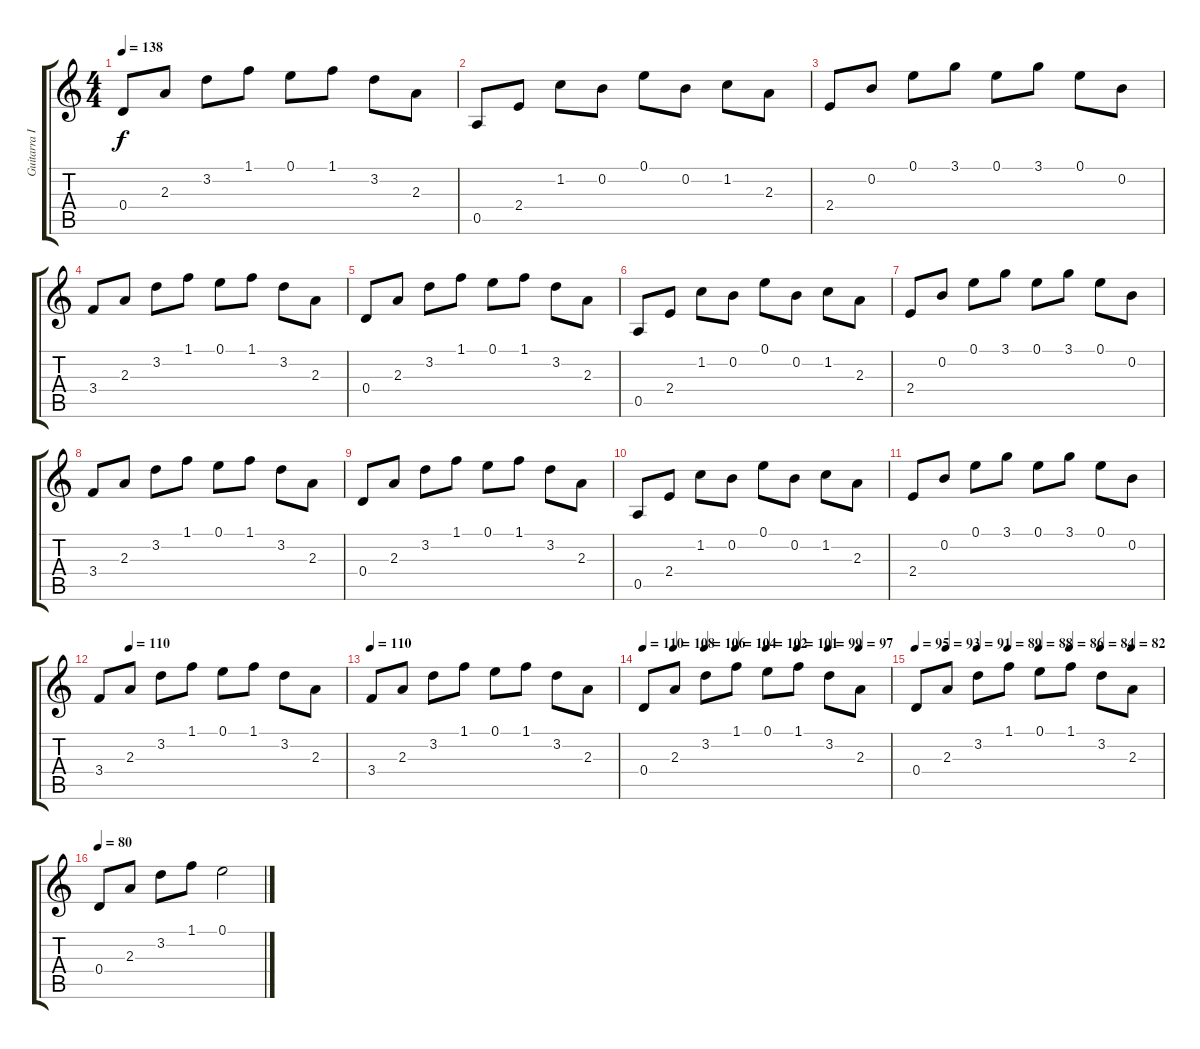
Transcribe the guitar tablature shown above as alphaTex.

\track ("Guitarra I (Limpio)" "Guitarra I") {instrument electricguitarclean}
\staff {score tabs}
\tuning (E4 B3 G3 D3 A2 E2) {hide}
\ts (4 4)
\tempo 138
\clef g2
\ks c
0.4.8{dy f} 2.3.8 3.2.8 1.1.8 0.1.8 1.1.8 3.2.8 2.3.8 |
0.5.8 2.4.8 1.2.8 0.2.8 0.1.8 0.2.8 1.2.8 2.3.8 |
2.4.8 0.2.8 0.1.8 3.1.8 0.1.8 3.1.8 0.1.8 0.2.8 |
3.4.8 2.3.8 3.2.8 1.1.8 0.1.8 1.1.8 3.2.8 2.3.8 |
0.4.8 2.3.8 3.2.8 1.1.8 0.1.8 1.1.8 3.2.8 2.3.8 |
0.5.8 2.4.8 1.2.8 0.2.8 0.1.8 0.2.8 1.2.8 2.3.8 |
2.4.8 0.2.8 0.1.8 3.1.8 0.1.8 3.1.8 0.1.8 0.2.8 |
3.4.8 2.3.8 3.2.8 1.1.8 0.1.8 1.1.8 3.2.8 2.3.8 |
0.4.8 2.3.8 3.2.8 1.1.8 0.1.8 1.1.8 3.2.8 2.3.8 |
0.5.8 2.4.8 1.2.8 0.2.8 0.1.8 0.2.8 1.2.8 2.3.8 |
2.4.8 0.2.8 0.1.8 3.1.8 0.1.8 3.1.8 0.1.8 0.2.8 |
\tempo (110 0.125)
3.4.8 2.3.8 3.2.8 1.1.8 0.1.8 1.1.8 3.2.8 2.3.8 |
\tempo 110
3.4.8 2.3.8 3.2.8 1.1.8 0.1.8 1.1.8 3.2.8 2.3.8 |
\tempo 110
\tempo (108 0.125)
\tempo (106 0.25)
\tempo (104 0.375)
\tempo (102 0.5)
\tempo (101 0.625)
\tempo (99 0.75)
\tempo (97 0.875)
0.4.8{volume 16} 2.3.8 3.2.8 1.1.8 0.1.8 1.1.8 3.2.8 2.3.8 |
\tempo 95
\tempo (93 0.125)
\tempo (91 0.25)
\tempo (89 0.375)
\tempo (88 0.5)
\tempo (86 0.625)
\tempo (84 0.75)
\tempo (82 0.875)
0.4.8 2.3.8 3.2.8 1.1.8 0.1.8 1.1.8 3.2.8 2.3.8 |
\tempo 80
0.4.8 2.3.8 3.2.8 1.1.8 0.1.2
